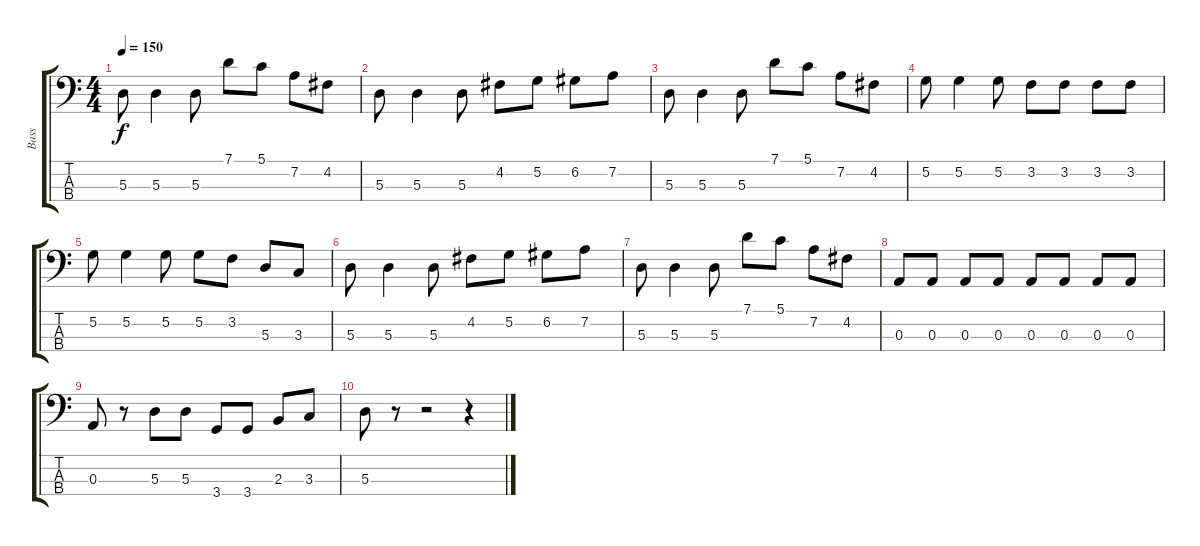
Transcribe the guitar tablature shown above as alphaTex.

\track ("Bass" "Bass") {instrument electricbassfinger}
\staff {score tabs}
\tuning (G2 D2 A1 E1) {hide}
\ts (4 4)
\tempo 150
\clef f4
\ks c
5.3.8{dy f} 5.3.4 5.3.8 7.1.8 5.1.8 7.2.8 4.2.8 |
5.3.8 5.3.4 5.3.8 4.2.8 5.2.8 6.2.8 7.2.8 |
5.3.8 5.3.4 5.3.8 7.1.8 5.1.8 7.2.8 4.2.8 |
5.2.8 5.2.4 5.2.8 3.2.8 3.2.8 3.2.8 3.2.8 |
5.2.8 5.2.4 5.2.8 5.2.8 3.2.8 5.3.8 3.3.8 |
5.3.8 5.3.4 5.3.8 4.2.8 5.2.8 6.2.8 7.2.8 |
5.3.8 5.3.4 5.3.8 7.1.8 5.1.8 7.2.8 4.2.8 |
0.3.8 0.3.8 0.3.8 0.3.8 0.3.8 0.3.8 0.3.8 0.3.8 |
0.3.8 r.8 5.3.8 5.3.8 3.4.8 3.4.8 2.3.8 3.3.8 |
5.3.8 r.8 r.2 r.4
